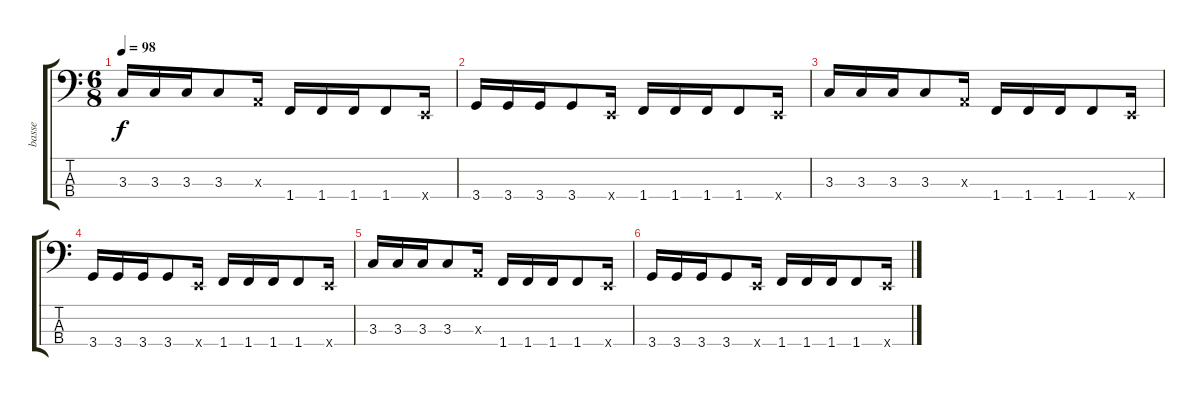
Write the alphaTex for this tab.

\track ("basse" "basse") {instrument electricbassfinger}
\staff {score tabs}
\tuning (G2 D2 A1 E1) {hide}
\ts (6 8)
\tempo 98
\clef f4
\ks c
3.3.16{dy f} 3.3.16 3.3.16 3.3.8 0.3{x}.16 1.4.16 1.4.16 1.4.16 1.4.8 0.4{x}.16 |
3.4.16 3.4.16 3.4.16 3.4.8 0.4{x}.16 1.4.16 1.4.16 1.4.16 1.4.8 0.4{x}.16 |
3.3.16 3.3.16 3.3.16 3.3.8 0.3{x}.16 1.4.16 1.4.16 1.4.16 1.4.8 0.4{x}.16 |
3.4.16 3.4.16 3.4.16 3.4.8 0.4{x}.16 1.4.16 1.4.16 1.4.16 1.4.8 0.4{x}.16 |
3.3.16 3.3.16 3.3.16 3.3.8 0.3{x}.16 1.4.16 1.4.16 1.4.16 1.4.8 0.4{x}.16 |
3.4.16 3.4.16 3.4.16 3.4.8 0.4{x}.16 1.4.16 1.4.16 1.4.16 1.4.8 0.4{x}.16
